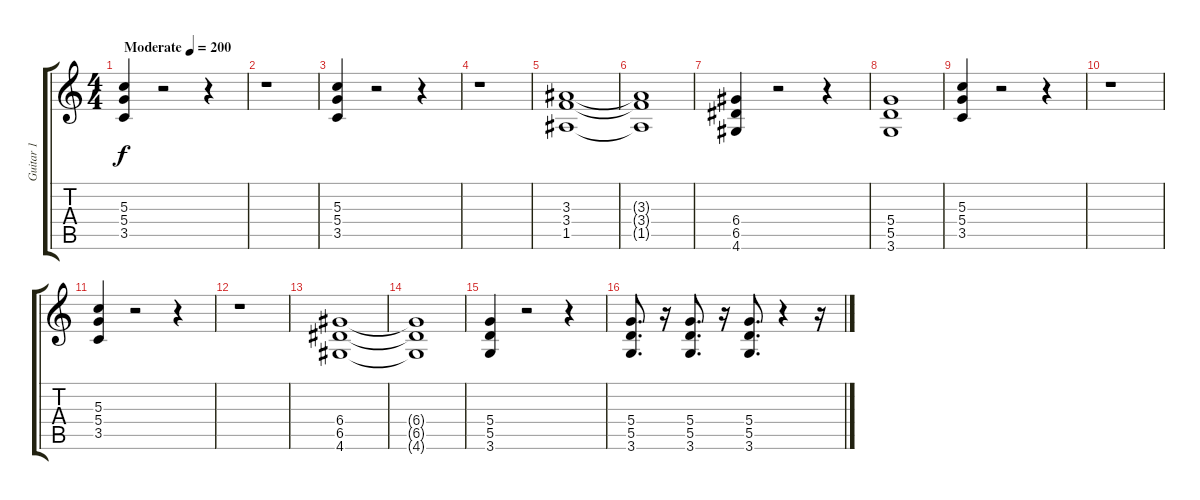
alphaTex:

\track ("Guitar 1 " "Guitar 1 ") {instrument overdrivenguitar}
\staff {score tabs}
\tuning (E4 B3 G3 D3 A2 E2) {hide}
\ts (4 4)
\tempo (200 "Moderate")
\clef g2
\ks c
(5.3 5.4 3.5).4{dy f instrument overdrivenguitar} r.2 r.4 |
r.1 |
(5.3 5.4 3.5).4 r.2 r.4 |
r.1 |
(3.3 3.4 1.5).1 |
(3.3{t} 3.4{t} 1.5{t}).1 |
(6.4 6.5 4.6).4 r.2 r.4 |
(5.4 5.5 3.6).1 |
(5.3 5.4 3.5).4 r.2 r.4 |
r.1 |
(5.3 5.4 3.5).4 r.2 r.4 |
r.1 |
(6.4 6.5 4.6).1 |
(6.4{t} 6.5{t} 4.6{t}).1 |
(5.4 5.5 3.6).4 r.2 r.4 |
(5.4 5.5 3.6).8{d} r.16 (5.4 5.5 3.6).8{d} r.16 (5.4 5.5 3.6).8{d} r.4 r.16
